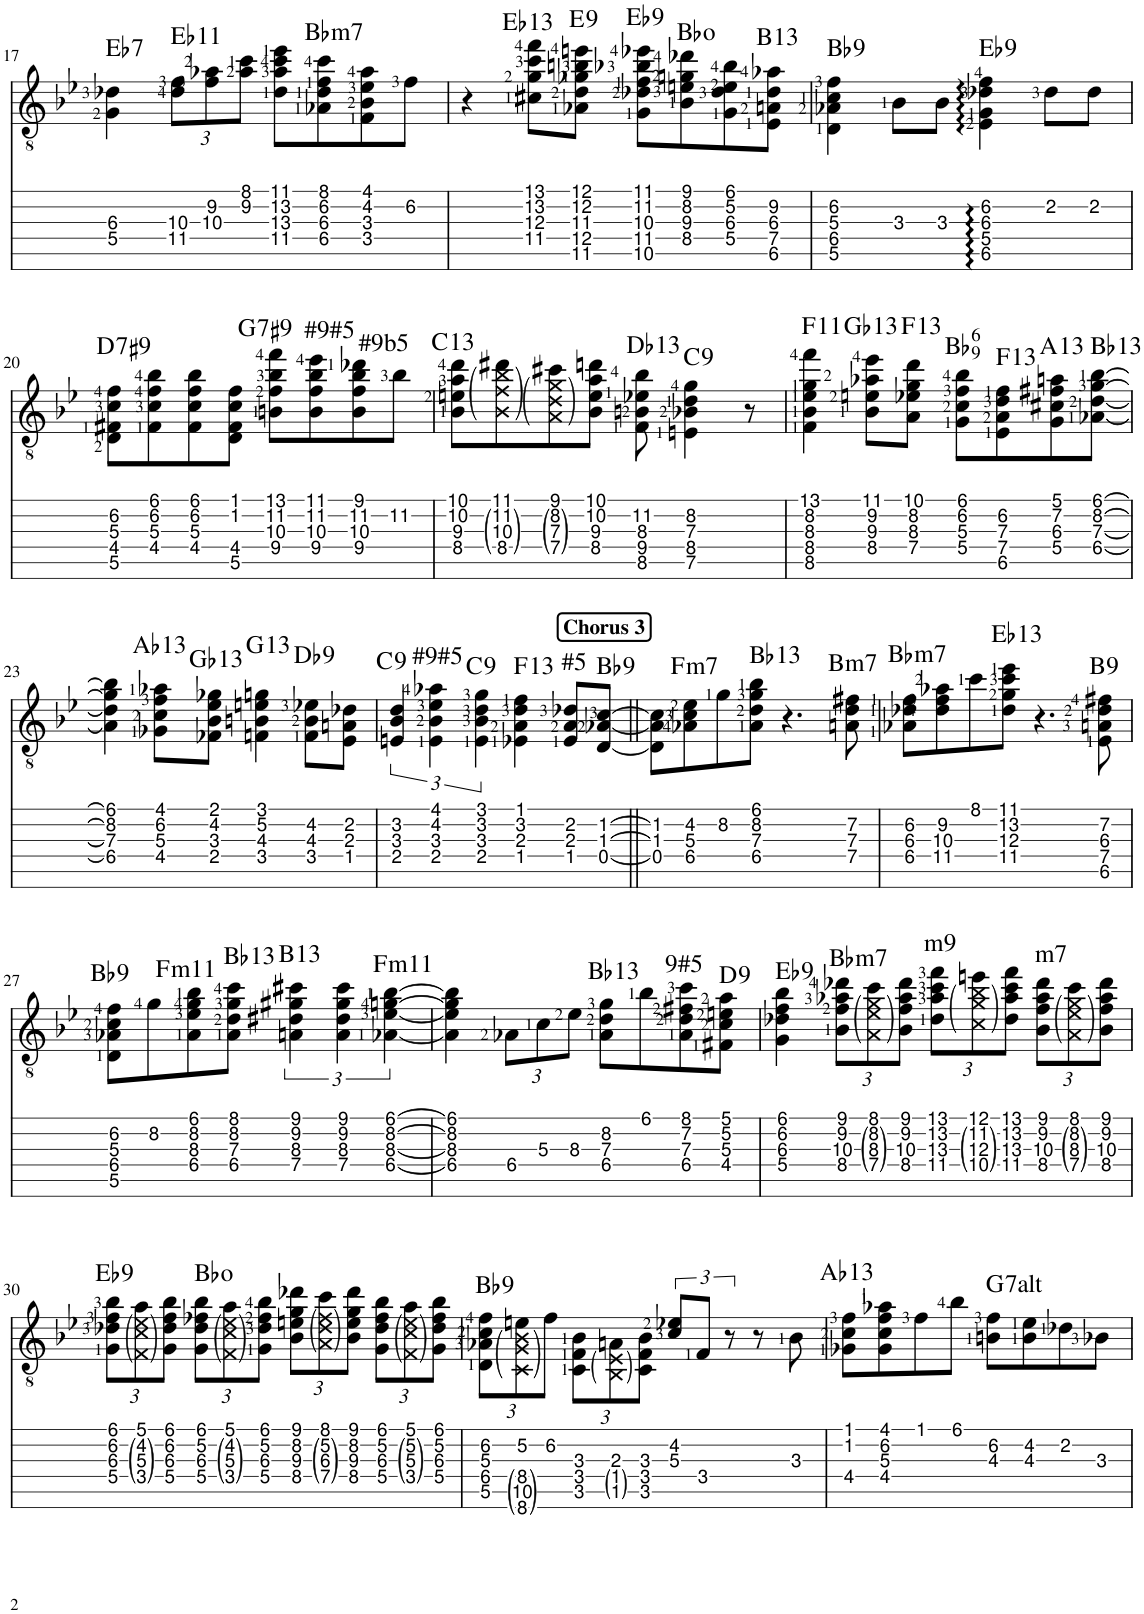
**kern	**kern	**harte
*part1	*part1	*part1
*staff2	*staff1	*
*I"Chitarra elettrica	*	*
*I'Chit. el.	*	*
!!LO:PB:g=z
*	*clefGv2	*
*k[b-e-]	*k[b-e-]	*
*M4/4	*M4/4	*
=17	=17	=17
!	!	!LO:H:kt=7
4G 4d-X	4G\ 4d-X\	Eb:7
*Xbrackettup	*Xbrackettup	*
!	!	!LO:H:kt=11
12d-\ 12f\L	12d-\ 12f\L	Eb:9(11)
12f\ 12a-X\	12f\ 12a-X\	.
12a-\ 12cc\J	12a-\ 12cc\J	.
!	!	!LO:H:kt=m7
8d-\ 8a-\ 8cc\ 8ee-\L	8d-\ 8a-\ 8cc\ 8ee-\L	Bb:min7
8A-X\ 8d-\ 8f\ 8cc\J	8A-X\ 8d-\ 8f\ 8cc\	.
8F\ 8B-\ 8e-\ 8a-\L	8F\ 8B-\ 8e-\ 8a-\	.
8fJ	8f\J	.
=18	=18	=18
4r	4r	.
!	!	!LO:H:kt=13
8c#X\ 8g\ 8cc\ 8ff\L	8c#X\ 8g\ 8cc\ 8ff\L	Eb:9(11,13)
!	!	!LO:H:kt=9
8A-X\ 8dn\ 8g-X\ 8bn\ 8een\J	8A-X\ 8d\ 8g-X\ 8bn\ 8een\J	E:9
!	!	!LO:H:kt=9
8G\ 8d-X\ 8fn\ 8b-X\ 8ee-X\L	8G\ 8d-X\ 8f\ 8b-X\ 8ee-X\L	Eb:9
8B-\ 8en\ 8g\ 8dd-X\J	8B-\ 8en\ 8gn\ 8dd-X\	Bb:dim
8G\ 8d-\ 8e\ 8b-\L	8G\ 8d-\ 8e\ 8b-\	.
!	!	!LO:H:kt=13
8E-\ 8An\ 8d-\ 8a-X\J	8E-\ 8An\ 8d-\ 8a-X\J	B:9(11,13)
=19	=19	=19
!	!	!LO:H:kt=9
4D 4A-X 4c 4f	4D\ 4A-X\ 4c\ 4f\	Bb:9
8B-L	8B-\L	.
8B-J	8B-\J	.
!	!	!LO:H:kt=9
4E-: 4G: 4d-X: 4f:	4E-\: 4G\: 4d-X\: 4f\:	Eb:9
8d-L	8d-\L	.
8d-J	8d-\J	.
!!LO:LB:g=z
=20	=20	=20
!	!	!LO:H:kt=7
8D\ 8F#X\ 8c\ 8f\L	8D\ 8F#X\ 8c\ 8f\L	D:7(#9)
8F#\ 8c\ 8f\ 8b-\J	8F#\ 8c\ 8f\ 8b-\	.
8F#\ 8c\ 8f\ 8b-\L	8F#\ 8c\ 8f\ 8b-\	.
8D\ 8F#\ 8c\ 8f\J	8D\ 8F#\ 8c\ 8f\J	.
!	!	!LO:H:kt=7
8Bn\ 8f\ 8b-\ 8ff\L	8Bn\ 8f\ 8b-\ 8ff\L	G:7(#9)
!	!	!LO:H:kt=#9#5
8B\ 8f\ 8b-\ 8ee-\J	8B\ 8f\ 8b-\ 8ee-\	N
!	!	!LO:H:kt=#9b5
8B\ 8f\ 8b-\ 8dd-X\L	8B\ 8f\ 8b-\ 8dd-X\	N
8b-J	8b-\J	.
=21	=21	=21
!	!	!LO:H:kt=13
8B-\ 8en\ 8a\ 8dd\L	8B-\ 8en\ 8a\ 8dd\L	C:9(11,13)
8B-\ 8f\ 8b-\ 8dd#\J	8B-\ 8f\ 8b-\ 8dd#X\	.
8A\ 8d\ 8g\ 8cc#\L	8A\ 8d\ 8g\ 8cc#X\	.
8B-\ 8e\ 8a\ 8ddn\J	8B-\ 8e\ 8a\ 8ddn\J	.
!	!	!LO:H:kt=13
8F 8Bn 8e-X 8b-	8F\ 8Bn\ 8e-X\ 8b-\	Db:9(11,13)
!	!	!LO:H:kt=9
4En 4B-X 4d 4g	4En\ 4B-X\ 4d\ 4g\	C:9
8r	8r	.
=22	=22	=22
!	!	!LO:H:kt=11
4F 4B- 4e- 4g 4ff	4F\ 4B-\ 4e-\ 4g\ 4ff\	F:9(11)
!	!	!LO:H:kt=13
8B-\ 8en\ 8a-X\ 8ee-\L	8B-\ 8en\ 8a-X\ 8ee-\L	Gb:9(11,13)
!	!	!LO:H:kt=13
8A\ 8e-X\ 8g\ 8dd\J	8A\ 8e-X\ 8g\ 8dd\J	F:9(11,13)
!	!	!LO:H:kt=6
8G\ 8c\ 8f\ 8b-\L	8G\ 8c\ 8f\ 8b-\L	Bb:maj6(9)
!	!	!LO:H:kt=13
8E-\ 8A\ 8d\ 8f\J	8E-\ 8A\ 8d\ 8f\	F:9(11,13)
!	!	!LO:H:kt=13
8G\ 8c#X\ 8f#X\ 8an\L	8G\ 8c#X\ 8f#X\ 8an\	A:9(11,13)
!	!	!LO:H:kt=13
[8A-X\ [8d\ [8g\ [8b-\J	[8A-X\ [8d\ [8g\ [8b-\J	Bb:9(11,13)
!!LO:LB:g=z
=23	=23	=23
4A-] 4d] 4g] 4b-]	4A-\] 4d\] 4g\] 4b-\]	.
!	!	!LO:H:kt=13
8G-X\ 8c\ 8f\ 8a-X\L	8G-X\ 8c\ 8f\ 8a-X\L	Ab:9(11,13)
!	!	!LO:H:kt=13
8F-X\ 8B-\ 8e-\ 8g-X\J	8F-X\ 8B-\ 8e-\ 8g-X\J	Gb:9(11,13)
!	!	!LO:H:kt=13
4Fn 4Bn 4en 4gn	4Fn\ 4Bn\ 4en\ 4gn\	G:9(11,13)
!	!	!LO:H:kt=9
8F\ 8B\ 8e-X\L	8F\ 8B\ 8e-X\L	Db:9
8E-\ 8An\ 8d-X\J	8E-\ 8An\ 8d-X\J	.
=24	=24	=24
*	*brackettup	*
!	!	!LO:H:kt=9
6En 6B- 6d	6En/ 6B-/ 6d/	C:9
!	!	!LO:H:kt=#9#5
6E 6B- 6e- 6a-X	6E\ 6B-\ 6e-\ 6a-X\	N
!	!	!LO:H:kt=9
6E 6B- 6d 6g	6E\ 6B-\ 6d\ 6g\	C:9
!	!	!LO:H:kt=13
4E-X 4A 4d 4f	4E-X\ 4A\ 4d\ 4f\	F:9(11,13)
!	!	!LO:H:kt=#5
8E-\ 8A\ 8d-X\L	8E-/ 8A/ 8d-X/L	N
!	!	!LO:H:kt=9
[8D\ [8A-X\ [8c\J	[8D/ [8A-X/ [8c/J	Bb:9
!!LO:REH:place=s1:a:B:cj:t=Chorus 3
=25||	=25||	=25||
8D]\ 8A-]\ 8c]\L	8D\] 8A-\] 8c\]L	.
!	!	!LO:H:kt=m7
8A-X\ 8c\ 8e-\J	8A-X\ 8c\ 8e-\	F:min7
8gL	8g\	.
!	!	!LO:H:kt=13
8A-\ 8d\ 8g\ 8b-\J	8A-\ 8d\ 8g\ 8b-\J	Bb:9(11,13)
4.r	4.r	.
!	!	!LO:H:kt=m7
8An 8d 8f#X	8An\ 8d\ 8f#X\	B:min7
=26	=26	=26
!	!	!LO:H:kt=m7
8A-X\ 8d-X\ 8f\L	8A-X\ 8d-X\ 8f\L	Bb:min7
8d-\ 8f\ 8a-X\J	8d-\ 8f\ 8a-X\	.
8ccL	8cc\	.
!	!	!LO:H:kt=13
8d-\ 8g\ 8cc\ 8ee-\J	8d-\ 8g\ 8cc\ 8ee-\J	Eb:9(11,13)
4.r	4.r	.
!	!	!LO:H:kt=9
8E-X 8An 8d- 8f#X	8E-\ 8An\ 8d-\ 8f#X\	B:9
!!LO:LB:g=z
=27	=27	=27
!	!	!LO:H:kt=9
8D\ 8A-X\ 8c\ 8f\L	8D\ 8A-X\ 8c\ 8f\L	Bb:9
8gJ	8g\	.
!	!	!LO:H:kt=m11
8A-\ 8e-\ 8g\ 8b-\L	8A-\ 8e-\ 8g\ 8b-\	F:min9(11)
!	!	!LO:H:kt=13
8A-\ 8d\ 8g\ 8cc\J	8A-\ 8d\ 8g\ 8cc\J	Bb:9(11,13)
!	!	!LO:H:kt=13
6An 6d#X 6g#X 6cc#X	6An\ 6d#X\ 6g#X\ 6cc#X\	B:9(11,13)
6A 6d# 6g# 6cc#	6A\ 6d#\ 6g#\ 6cc#\	.
!	!	!LO:H:kt=m11
[6A-X [6e- [6gn [6b-	[6A-X\ [6e-\ [6gn\ [6b-\	F:min9(11)
=28	=28	=28
4A-] 4e-] 4g] 4b-]	4A-\] 4e-\] 4g\] 4b-\]	.
*	*Xbrackettup	*
12A-XL	12A-X\L	.
12c	12c\	.
12e-J	12e-\J	.
!	!	!LO:H:kt=13
8A-\ 8d\ 8g\L	8A-\ 8d\ 8g\L	Bb:9(11,13)
8b-J	8b-\	.
!	!	!LO:H:kt=9#5
8A-\ 8d\ 8f#X\ 8cc\L	8A-\ 8d\ 8f#X\ 8cc\	N
!	!	!LO:H:kt=9
8F#X\ 8c\ 8en\ 8a\J	8F#X\ 8c\ 8en\ 8a\J	D:9
=29	=29	=29
!	!	!LO:H:kt=9
4G 4d-X 4f 4b-	4G\ 4d-X\ 4f\ 4b-\	Eb:9
!	!	!LO:H:kt=m7
12B-\ 12f\ 12a-X\ 12dd-X\L	12B-\ 12f\ 12a-X\ 12dd-X\L	Bb:min7
12A\ 12e-\ 12g\ 12cc\	12A\ 12e-\ 12g\ 12cc\	.
12B-\ 12f\ 12a-\ 12dd-\J	12B-\ 12f\ 12a-\ 12dd-\J	.
!	!	!LO:H:kt=m9
12d-\ 12a-\ 12cc\ 12ff\L	12d-\ 12a-\ 12cc\ 12ff\L	N
12c\ 12g\ 12b-\ 12een\	12c\ 12g\ 12b-\ 12een\	.
12d-\ 12a-\ 12cc\ 12ff\J	12d-\ 12a-\ 12cc\ 12ff\J	.
!	!	!LO:H:kt=m7
12B-\ 12f\ 12a-\ 12dd-\L	12B-\ 12f\ 12a-\ 12dd-\L	N
12A\ 12e-\ 12g\ 12cc\	12A\ 12e-\ 12g\ 12cc\	.
12B-\ 12f\ 12a-\ 12dd-\J	12B-\ 12f\ 12a-\ 12dd-\J	.
!!LO:LB:g=z
=30	=30	=30
!	!	!LO:H:kt=9
12G\ 12d-X\ 12f\ 12b-\L	12G\ 12d-X\ 12f\ 12b-\L	Eb:9
12F\ 12c\ 12e-\ 12a\	12F\ 12c\ 12e-\ 12a\	.
12G\ 12d-\ 12f\ 12b-\J	12G\ 12d-\ 12f\ 12b-\J	.
12G\ 12d-\ 12f-X\ 12b-\L	12G\ 12d-\ 12f-X\ 12b-\L	Bb:dim
12F\ 12c\ 12e-\ 12a\	12F\ 12c\ 12e-\ 12a\	.
12G\ 12d-\ 12f-\ 12b-\J	12G\ 12d-\ 12f-\ 12b-\J	.
12B-\ 12en\ 12g\ 12dd-X\L	12B-\ 12en\ 12g\ 12dd-X\L	.
12A\ 12d-\ 12f-\ 12cc\	12A\ 12d-\ 12f-\ 12cc\	.
12B-\ 12e\ 12g\ 12dd-\J	12B-\ 12e\ 12g\ 12dd-\J	.
12G\ 12d-\ 12f-\ 12b-\L	12G\ 12d-\ 12f-\ 12b-\L	.
12F\ 12c\ 12e\ 12a\	12F\ 12c\ 12e\ 12a\	.
12G\ 12d-\ 12f-\ 12b-\J	12G\ 12d-\ 12f-\ 12b-\J	.
=31	=31	=31
!	!	!LO:H:kt=9
12D\ 12A-X\ 12c\ 12f\L	12D\ 12A-X\ 12c\ 12f\L	Bb:9
12C\ 12G\ 12B-\ 12en\	12C\ 12G\ 12B-\ 12en\	.
12fJ	12f\J	.
12C\ 12F\ 12B-\L	12C\ 12F\ 12B-\L	.
12BB-\ 12E-\ 12A\	12BB-\ 12E-\ 12An\	.
12C\ 12F\ 12B-\J	12C\ 12F\ 12B-\J	.
*	*brackettup	*
12c\ 12e-\L	12c/ 12e-X/L	.
12FJ	12F/J	.
12r	12r	.
8r	8r	.
8B-	8B-\	.
=32	=32	=32
*k[b-e-a-d-g-]	*	*
!	!	!LO:H:kt=13
8G-X\ 8c\ 8f\L	8G-X\ 8c\ 8f\L	Ab:9(11,13)
8G-\ 8c\ 8f\ 8a-X\J	8G-\ 8c\ 8f\ 8a-X\	.
8fL	8f\	.
8b-J	8b-\J	.
!	!	!LO:H:kt=7
8Bn\ 8f\L	8Bn\ 8f\L	G:(3,b5,#5,b7,b9,#9)
8B\ 8e-\J	8B\ 8e-\	.
8d-XL	8d-X\	.
8B-XJ	8B-X\J	.
=	=	=
*-	*-	*-
